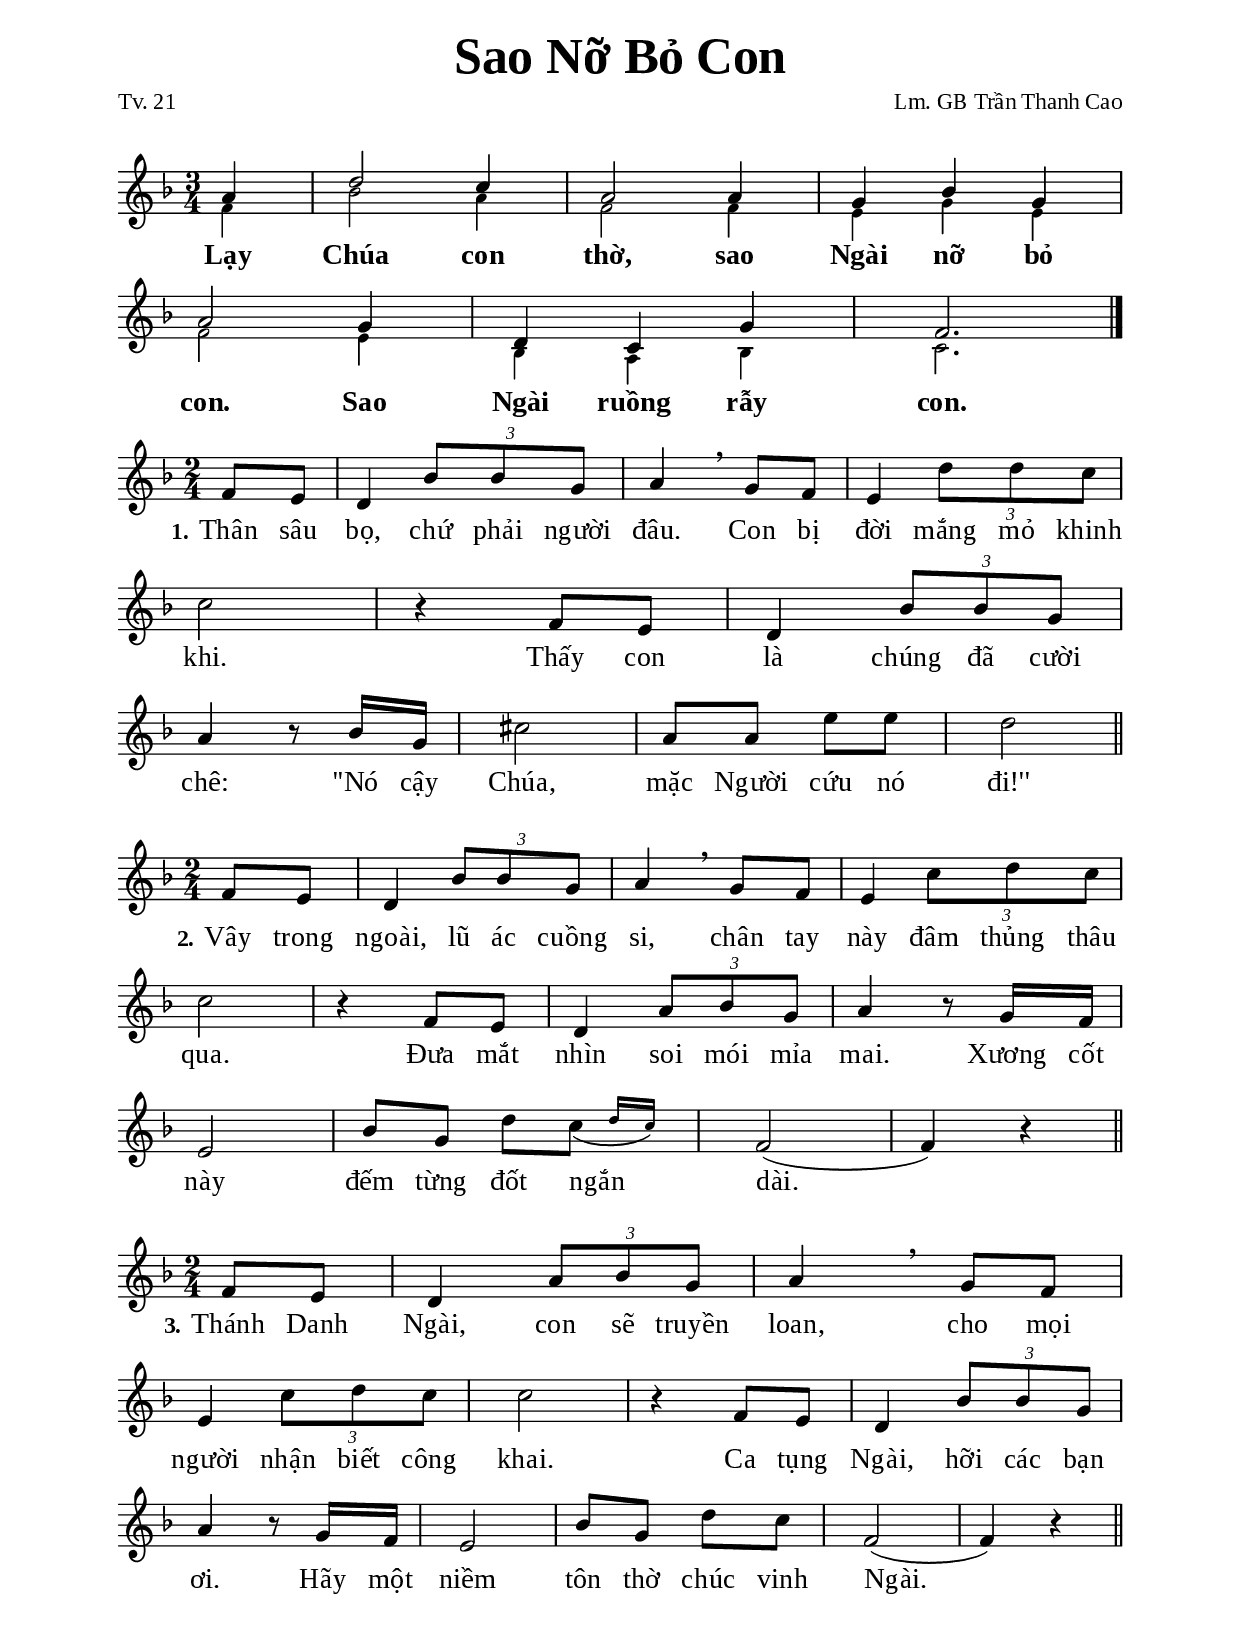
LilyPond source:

% Cài đặt chung
\version "2.22.1"
\include "english.ly"

\header {
  title = \markup { \fontsize #3 "Sao Nỡ Bỏ Con" }
  poet = "Tv. 21"
  composer = "Lm. GB Trần Thanh Cao"
  arranger = " "
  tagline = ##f
}

\paper {
  #(set-paper-size "a4")
  top-margin = 10\mm
  bottom-margin = 10\mm
  left-margin = 20\mm
  right-margin = 20\mm
  indent = #0
  #(define fonts
    (make-pango-font-tree
      "Liberation Serif"
      "Liberation Serif"
      "Liberation Serif"
      (/ 20 20)))
  page-count = #1
}

% Nhạc điệp khúc
nhacDiepKhucSop= \relative c'' {
  \partial 4 a4 |
  d2 c4 |
  a2 a4 |
  g bf g |
  a2 g4 |
  d c g' |
  f2. \bar "|."
}

nhacDiepKhucBas = \relative c' {
  \partial 4 f4 |
  bf2 a4 |
  f2 f4 |
  e g e |
  f2 e4 |
  bf a bf |
  c2.
}

% Nhạc phiên khúc
nhacPhienKhucMot = \relative c' {
  \partial 4 f8 e |
  d4 \tuplet 3/2 { bf'8 bf g } |
  a4 \breathe g8 f |
  e4 \tuplet 3/2 { d'8 d c } |
  c2 |
  r4 f,8 e |
  d4 \tuplet 3/2 { bf'8 bf g } |
  a4 r8 bf16 g |
  cs2 |
  a8 a e' e |
  d2 \bar "||"
}

nhacPhienKhucHai = \relative c' {
  \partial 4 f8 e |
  d4 \tuplet 3/2 { bf'8 bf g } |
  a4 \breathe g8 f |
  e4 \tuplet 3/2 { c'8 d c } |
  c2 |
  r4 f,8 e |
  d4 \tuplet 3/2 { a'8 bf g } |
  a4 r8 g16 f |
  e2 |
  bf'8 g d' \afterGrace c _({d16 c)} |
  f,2 ( |
  f4) r \bar "||"
}

nhacPhienKhucBa = \relative c' {
  \partial 4 f8 e |
  d4 \tuplet 3/2 { a'8 bf g } |
  a4 \breathe g8 f |
  e4 \tuplet 3/2 { c'8 d c } |
  c2 |
  r4 f,8 e |
  d4 \tuplet 3/2 { bf'8 bf g } |
  a4 r8 g16 f |
  e2 |
  bf'8 g d' c |
  f,2 ( |
  f4) r \bar "||"
}

% Lời điệp khúc
loiDiepKhuc = \lyricmode {
  Lạy Chúa con thờ, sao Ngài nỡ bỏ con.
  Sao Ngài ruồng rẫy con.
}

% Lời phiên khúc
loiPhienKhucMot = \lyricmode {
  \set stanza = #"1."
  Thân sâu bọ, chứ phải người đâu.
  Con bị đời mắng mỏ khinh khi.
  Thấy con là chúng đã cười chê:
  ''Nó cậy Chúa, mặc Người cứu nó đi!''
}

loiPhienKhucHai = \lyricmode {
  \set stanza = #"2."
  Vây trong ngoài, lũ ác cuồng si,
  chân tay này đâm thủng thâu qua.
  Đưa mắt nhìn soi mói mỉa mai.
  Xương cốt này đếm từng đốt ngắn dài.
}

loiPhienKhucBa = \lyricmode {
  \set stanza = #"3."
  Thánh Danh Ngài, con sẽ truyền loan,
  cho mọi người nhận biết công khai.
  Ca tụng Ngài, hỡi các bạn ơi.
  Hãy một niềm tôn thờ chúc vinh Ngài.
}


% Dàn trang
\score {
  \new ChoirStaff <<
    \new Staff = diepKhuc \with {
        \consists "Merge_rests_engraver"
        %\magnifyStaff #(magstep +1)
      }
      <<
      \new Voice = beSop {
        \voiceOne \key f \major \time 3/4 \nhacDiepKhucSop
      }
      \new Voice = beBas {
        \override NoteHead.font-size = #-2
        \voiceTwo \key f \major \time 3/4 \nhacDiepKhucBas
      }
    >>
    \new Lyrics \lyricsto beSop \loiDiepKhuc
  >>
  \layout {
    \override Lyrics.LyricText.font-series = #'bold
    \override Lyrics.LyricText.font-size = #+2
    \override Lyrics.LyricSpace.minimum-distance = #4.0
    \override Score.BarNumber.break-visibility = ##(#f #f #f)
    \override Score.SpacingSpanner.uniform-stretching = ##t
  }
}

\score {
  \new ChoirStaff <<
    \new Staff = phienKhuc \with {
        %\magnifyStaff #(magstep +1)
      }
      <<
      \new Voice = beSop {
        \key f \major \time 2/4 \nhacPhienKhucMot
      }
    >>
    \new Lyrics \lyricsto beSop \loiPhienKhucMot
  >>
  \layout {
    %\override Staff.TimeSignature.transparent = ##t
    \override Lyrics.LyricText.font-size = #+2
    \override Lyrics.LyricSpace.minimum-distance = #2.0
    \override Score.BarNumber.break-visibility = ##(#f #f #f)
    \override Score.SpacingSpanner.uniform-stretching = ##t
  }
}

\score {
  \new ChoirStaff <<
    \new Staff = phienKhuc \with {
        %\magnifyStaff #(magstep +1)
      }
      <<
      \new Voice = beSop {
        \key f \major \time 2/4 \nhacPhienKhucHai
      }
    >>
    \new Lyrics \lyricsto beSop \loiPhienKhucHai
  >>
  \layout {
    %\override Staff.TimeSignature.transparent = ##t
    \override Lyrics.LyricText.font-size = #+2
    \override Lyrics.LyricSpace.minimum-distance = #2.0
    \override Score.BarNumber.break-visibility = ##(#f #f #f)
    \override Score.SpacingSpanner.uniform-stretching = ##t
  }
}

\score {
  \new ChoirStaff <<
    \new Staff = phienKhuc \with {
        %\magnifyStaff #(magstep +1)
      }
      <<
      \new Voice = beSop {
        \key f \major \time 2/4 \nhacPhienKhucBa
      }
    >>
    \new Lyrics \lyricsto beSop \loiPhienKhucBa
  >>
  \layout {
    %\override Staff.TimeSignature.transparent = ##t
    \override Lyrics.LyricText.font-size = #+2
    \override Lyrics.LyricSpace.minimum-distance = #2.0
    \override Score.BarNumber.break-visibility = ##(#f #f #f)
    \override Score.SpacingSpanner.uniform-stretching = ##t
  }
}
